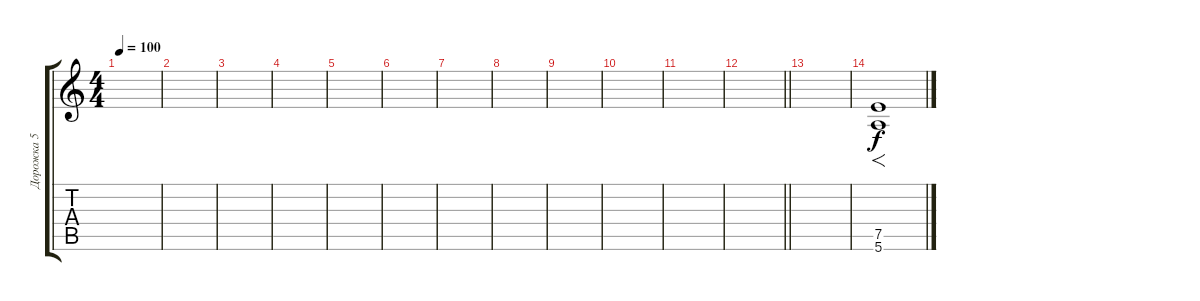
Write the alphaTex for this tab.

\track ("Дорожка 5" "Дорожка 5") {instrument electricguitarclean}
\staff {score tabs}
\tuning (E4 B3 G3 D3 A2 E2) {hide}
\ts (4 4)
\tempo 100
\clef g2
\ks c
|
|
|
|
|
|
|
|
|
|
|
\barLineRight lightlight
|
|
(7.5 5.6).1{f}
